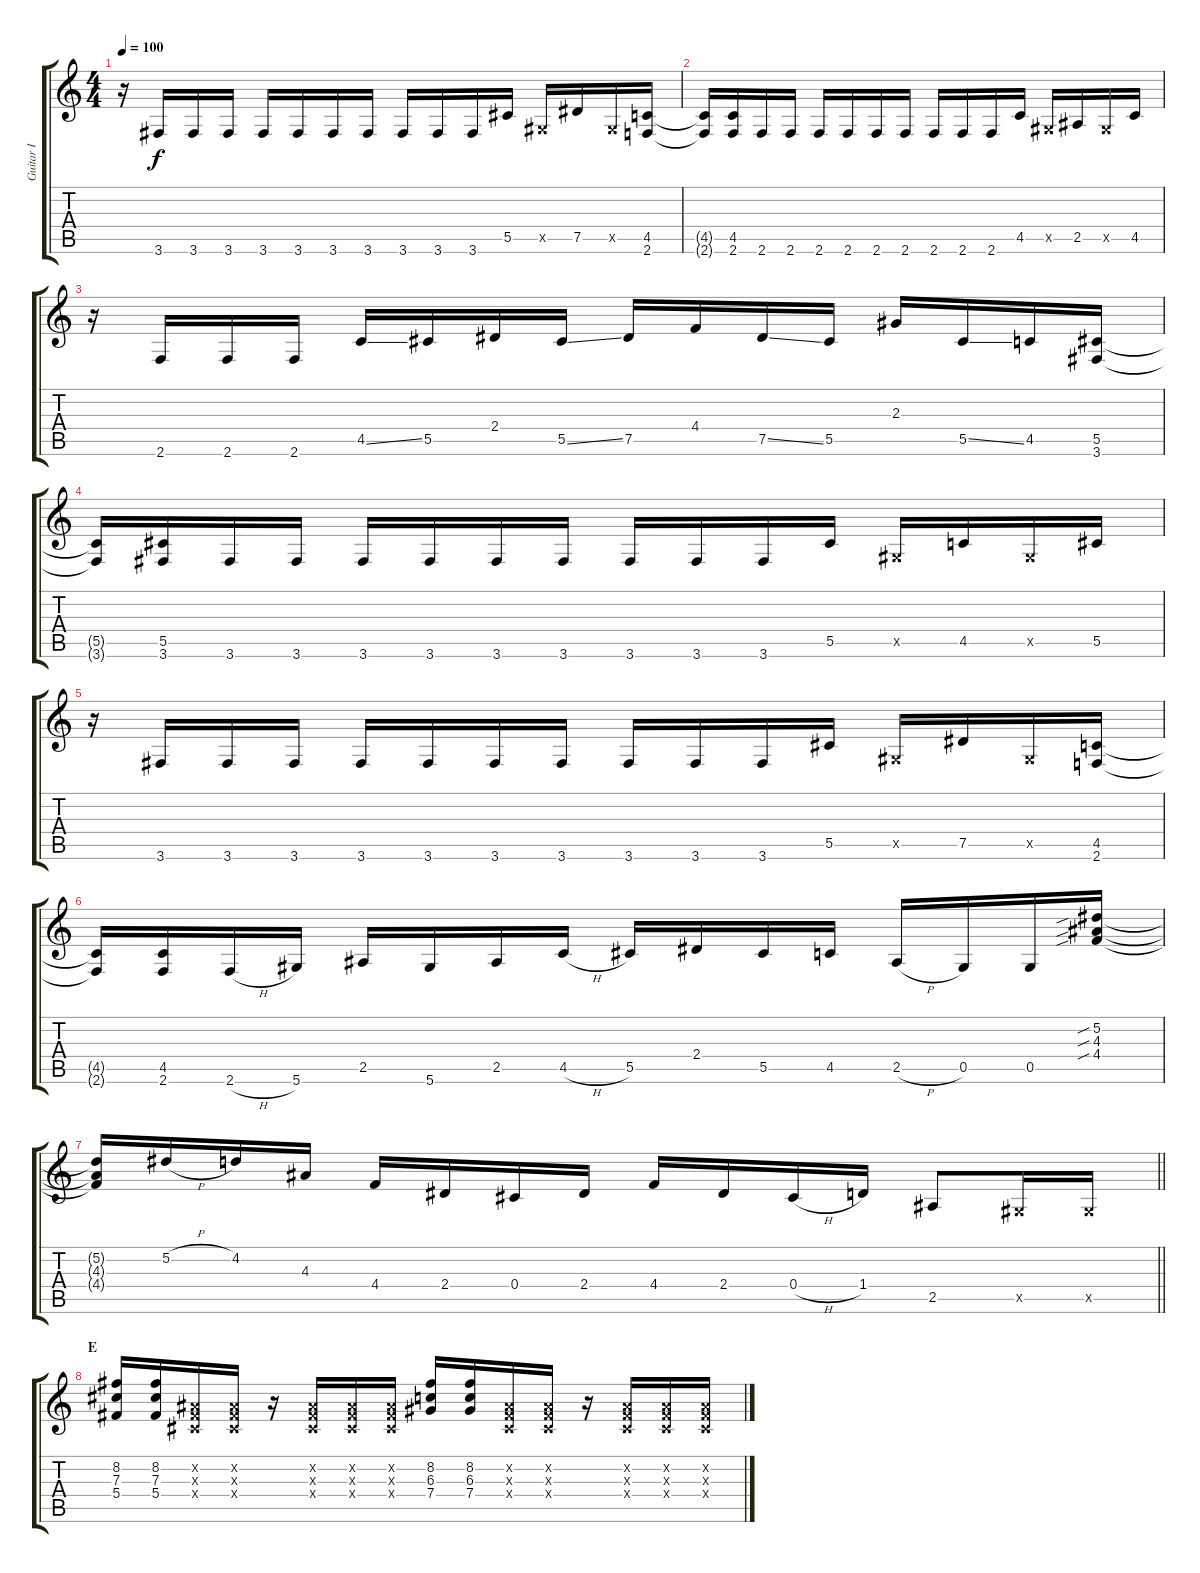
\track ("Guitar I" "Guitar I") {instrument distortionguitar}
\staff {score tabs}
\tuning (Eb4 Bb3 Gb3 Db3 Ab2 Eb2) {hide}
\ts (4 4)
\tempo 100
\clef g2
\ks c
r.16{dy f} 3.6.16 3.6.16 3.6.16 3.6.16 3.6.16 3.6.16 3.6.16 3.6.16 3.6.16 3.6.16 5.5.16 0.5{x}.16 7.5.16 0.5{x}.16 (4.5 2.6).16 |
(4.5{t} 2.6{t}).16 (4.5 2.6).16 2.6.16 2.6.16 2.6.16 2.6.16 2.6.16 2.6.16 2.6.16 2.6.16 2.6.16 4.5.16 0.5{x}.16 2.5.16 0.5{x}.16 4.5.16 |
r.16 2.6.16 2.6.16 2.6.16 4.5{ss}.16 5.5.16 2.4.16 5.5{ss}.16 7.5.16 4.4.16 7.5{ss}.16 5.5.16 2.3.16 5.5{ss}.16 4.5.16 (5.5 3.6).16 |
(5.5{t} 3.6{t}).16 (5.5 3.6).16 3.6.16 3.6.16 3.6.16 3.6.16 3.6.16 3.6.16 3.6.16 3.6.16 3.6.16 5.5.16 0.5{x}.16 4.5.16 0.5{x}.16 5.5.16 |
r.16 3.6.16 3.6.16 3.6.16 3.6.16 3.6.16 3.6.16 3.6.16 3.6.16 3.6.16 3.6.16 5.5.16 0.5{x}.16 7.5.16 0.5{x}.16 (4.5 2.6).16 |
(4.5{t} 2.6{t}).16 (4.5 2.6).16 2.6{h}.16 5.6.16 2.5.16 5.6.16 2.5.16 4.5{h}.16 5.5.16 2.4.16 5.5.16 4.5.16 2.5{h}.16 0.5.16 0.5.16 (5.2{sib} 4.3{sib} 4.4{sib}).16 |
\barLineRight lightlight
(5.2{t} 4.3{t} 4.4{t}).16 5.2{h}.16 4.2.16 4.3.16 4.4.16 2.4.16 0.4.16 2.4.16 4.4.16 2.4.16 0.4{h}.16 1.4.16 2.5.8 0.5{x}.16 0.5{x}.16 |
\section ("" "E")
(8.2 7.3 5.4).16 (8.2 7.3 5.4).16 (0.2{x} 0.3{x} 0.4{x}).16 (0.2{x} 0.3{x} 0.4{x}).16 r.16 (0.2{x} 0.3{x} 0.4{x}).16 (0.2{x} 0.3{x} 0.4{x}).16 (0.2{x} 0.3{x} 0.4{x}).16 (8.2 6.3 7.4).16 (8.2 6.3 7.4).16 (0.2{x} 0.3{x} 0.4{x}).16 (0.2{x} 0.3{x} 0.4{x}).16 r.16 (0.2{x} 0.3{x} 0.4{x}).16 (0.2{x} 0.3{x} 0.4{x}).16 (0.2{x} 0.3{x} 0.4{x}).16
